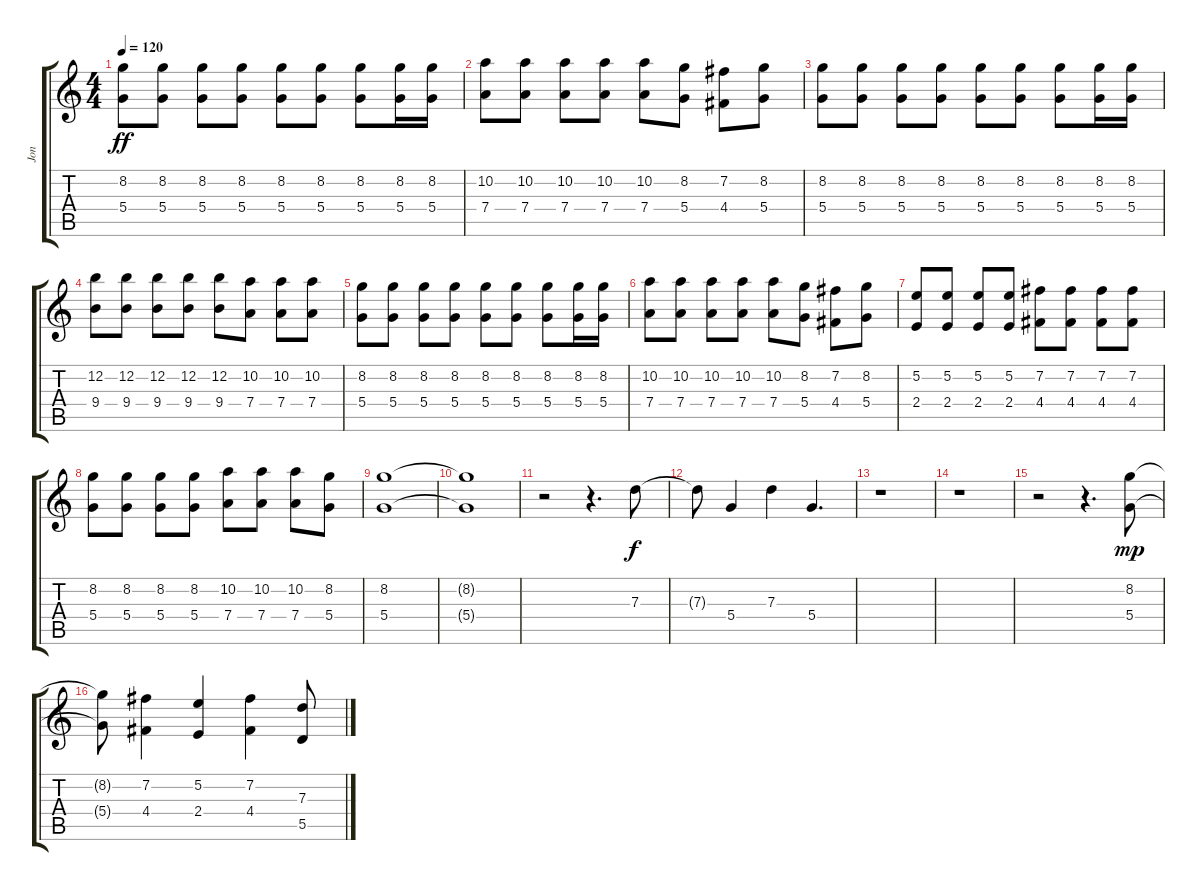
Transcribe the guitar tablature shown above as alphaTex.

\track ("Jon" "Jon") {instrument overdrivenguitar}
\staff {score tabs}
\tuning (E4 B3 G3 D3 A2 E2) {hide}
\ts (4 4)
\tempo 120
\clef g2
\ks c
(8.2 5.4).8{dy ff} (8.2 5.4).8 (8.2 5.4).8 (8.2 5.4).8 (8.2 5.4).8 (8.2 5.4).8 (8.2 5.4).8 (8.2 5.4).16 (8.2 5.4).16 |
(10.2 7.4).8 (10.2 7.4).8 (10.2 7.4).8 (10.2 7.4).8 (10.2 7.4).8 (8.2 5.4).8 (7.2 4.4).8 (8.2 5.4).8 |
(8.2 5.4).8 (8.2 5.4).8 (8.2 5.4).8 (8.2 5.4).8 (8.2 5.4).8 (8.2 5.4).8 (8.2 5.4).8 (8.2 5.4).16 (8.2 5.4).16 |
(12.2 9.4).8 (12.2 9.4).8 (12.2 9.4).8 (12.2 9.4).8 (12.2 9.4).8 (10.2 7.4).8 (10.2 7.4).8 (10.2 7.4).8 |
(8.2 5.4).8 (8.2 5.4).8 (8.2 5.4).8 (8.2 5.4).8 (8.2 5.4).8 (8.2 5.4).8 (8.2 5.4).8 (8.2 5.4).16 (8.2 5.4).16 |
(10.2 7.4).8 (10.2 7.4).8 (10.2 7.4).8 (10.2 7.4).8 (10.2 7.4).8 (8.2 5.4).8 (7.2 4.4).8 (8.2 5.4).8 |
(5.2 2.4).8 (5.2 2.4).8 (5.2 2.4).8 (5.2 2.4).8 (7.2 4.4).8 (7.2 4.4).8 (7.2 4.4).8 (7.2 4.4).8 |
(8.2 5.4).8 (8.2 5.4).8 (8.2 5.4).8 (8.2 5.4).8 (10.2 7.4).8 (10.2 7.4).8 (10.2 7.4).8 (8.2 5.4).8 |
(8.2 5.4).1 |
(8.2{t} 5.4{t}).1 |
r.2 r.4{d} 7.3.8{dy f} |
7.3{t}.8 5.4.4 7.3.4 5.4.4{d} |
r.1 |
r.1 |
r.2 r.4{d} (8.2 5.4).8{dy mp} |
(8.2{t} 5.4{t}).8 (7.2 4.4).4 (5.2 2.4).4 (7.2 4.4).4 (7.3 5.5).8
